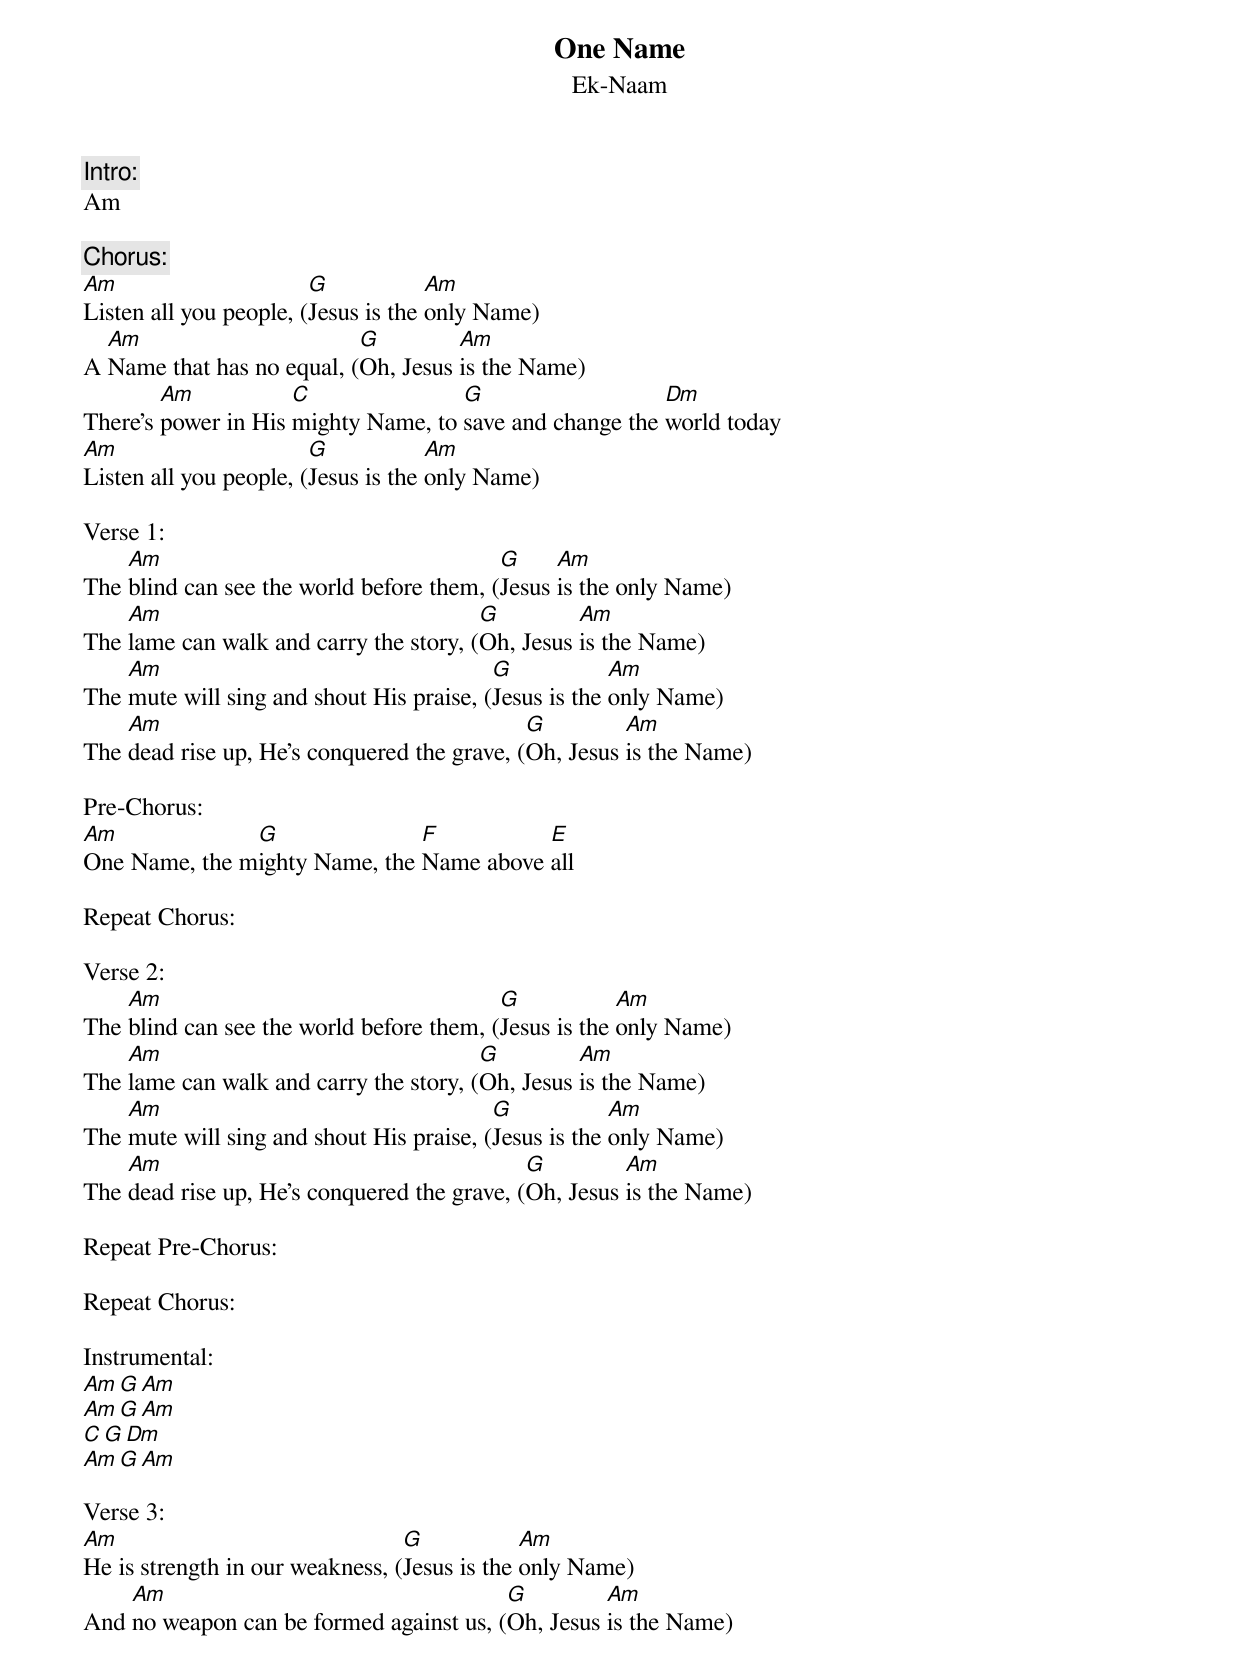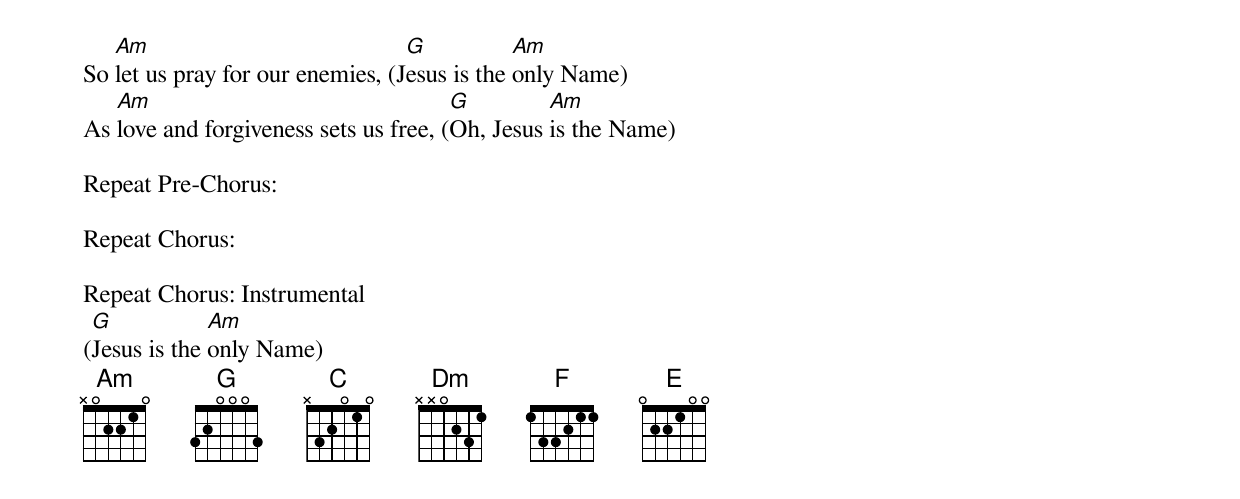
One Name
Ek-Naam

Intro:
Am

Chorus:
Am                      G            Am
Listen all you people, (Jesus is the only Name)
  Am                       G         Am
A Name that has no equal, (Oh, Jesus is the Name)
        Am           C               G                   Dm
There’s power in His mighty Name, to save and change the world today
Am                      G            Am
Listen all you people, (Jesus is the only Name)

Verse 1:
    Am                                    G     Am
The blind can see the world before them, (Jesus is the only Name)
    Am                                  G         Am
The lame can walk and carry the story, (Oh, Jesus is the Name)
    Am                                    G            Am
The mute will sing and shout His praise, (Jesus is the only Name)
    Am                                       G         Am
The dead rise up, He’s conquered the grave, (Oh, Jesus is the Name)

Pre-Chorus:
Am             G               F          E
One Name, the mighty Name, the Name above all

Repeat Chorus:

Verse 2:
    Am                                    G            Am
The blind can see the world before them, (Jesus is the only Name)
    Am                                  G         Am
The lame can walk and carry the story, (Oh, Jesus is the Name)
    Am                                    G            Am
The mute will sing and shout His praise, (Jesus is the only Name)
    Am                                       G         Am
The dead rise up, He’s conquered the grave, (Oh, Jesus is the Name)

Repeat Pre-Chorus:

Repeat Chorus:

Instrumental:
Am   G   Am
Am   G   Am
C    G   Dm
Am   G   Am

Verse 3:
Am                               G            Am
He is strength in our weakness, (Jesus is the only Name)
    Am                                   G         Am
And no weapon can be formed against us, (Oh, Jesus is the Name)
   Am                             G           Am
So let us pray for our enemies, (Jesus is the only Name)
   Am                                  G         Am
As love and forgiveness sets us free, (Oh, Jesus is the Name)

Repeat Pre-Chorus:

Repeat Chorus:

Repeat Chorus: Instrumental
 G            Am
(Jesus is the only Name)
